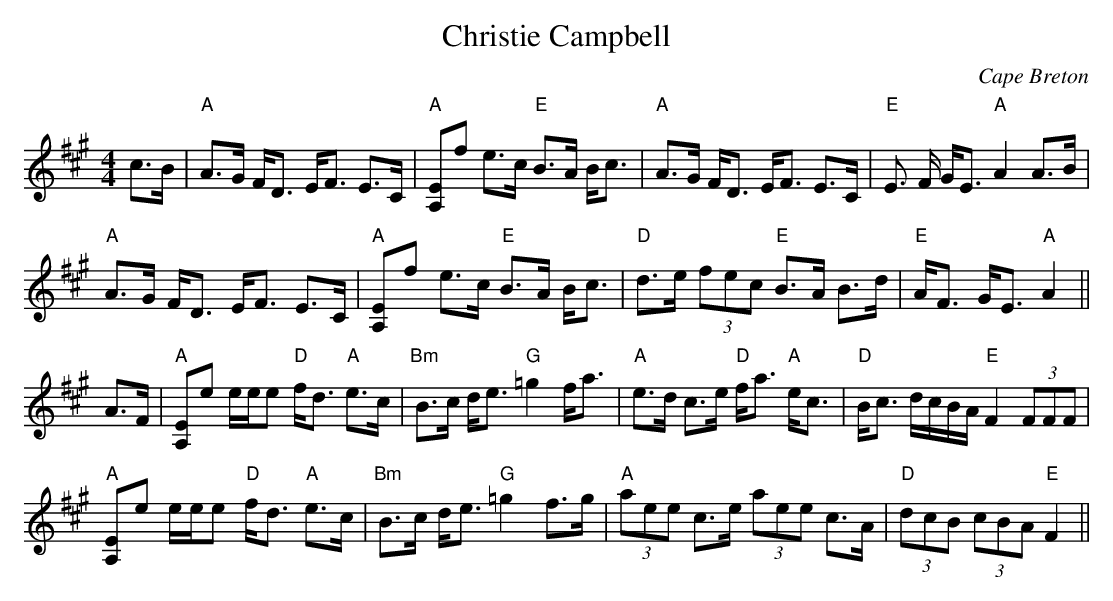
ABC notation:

X:1
T:Christie Campbell
M:4/4
L:1/8
O:Cape Breton
K:A
c>B|"A"A>G F<D E<F E>C|"A"[A,E>]f e>c "E"B>A B<c|"A"A>G F<D E<F E>C|"E"E
>F G<E "A"A2 A>B|!
"A"A>G F<D E<F E>C|"A"[A,E>]f e>c "E"B>A B<c|"D"d>e (3fec "E"B>A B>d|"E"
A<F G<E "A"A2||!
A>F|"A"[A,E>]e e/e/e "D"f<d "A"e>c|"Bm"B>c d<e "G"=g2 f<a|"A"e>d c>e "D"
f<a "A"e<c|
"D"B<c d/c/B/A/ "E"F2 (3FFF|!
"A"[A,E>]e e/e/e "D"f<d "A"e>c|"Bm"B>c d<e "G"=g2 f>g|"A"(3aee c>e (3aee
 c>A|
"D"(3dcB (3cBA "E"F2||
